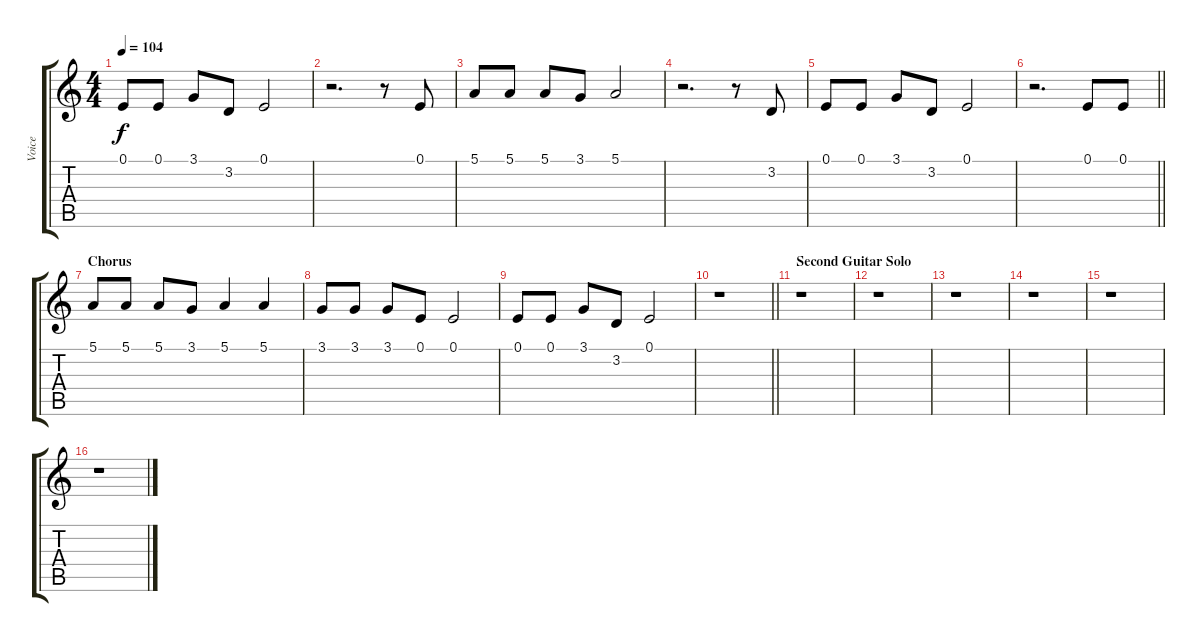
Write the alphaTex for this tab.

\track ("Voice" "Voice") {instrument pad1newage}
\staff {score tabs}
\tuning (E4 B3 G3 D3 A2 E2) {hide}
\ts (4 4)
\tempo 104
\clef g2
\ks c
0.1.8{dy f} 0.1.8 3.1.8 3.2.8 0.1.2 |
r.2{d} r.8 0.1.8 |
5.1.8 5.1.8 5.1.8 3.1.8 5.1.2 |
r.2{d} r.8 3.2.8 |
0.1.8 0.1.8 3.1.8 3.2.8 0.1.2 |
\barLineRight lightlight
r.2{d} 0.1.8 0.1.8 |
\section ("" "Chorus")
5.1.8 5.1.8 5.1.8 3.1.8 5.1.4 5.1.4 |
3.1.8 3.1.8 3.1.8 0.1.8 0.1.2 |
0.1.8 0.1.8 3.1.8 3.2.8 0.1.2 |
\barLineRight lightlight
r.1 |
\section ("" "Second Guitar Solo")
r.1 |
r.1 |
r.1 |
r.1 |
r.1 |
r.1
